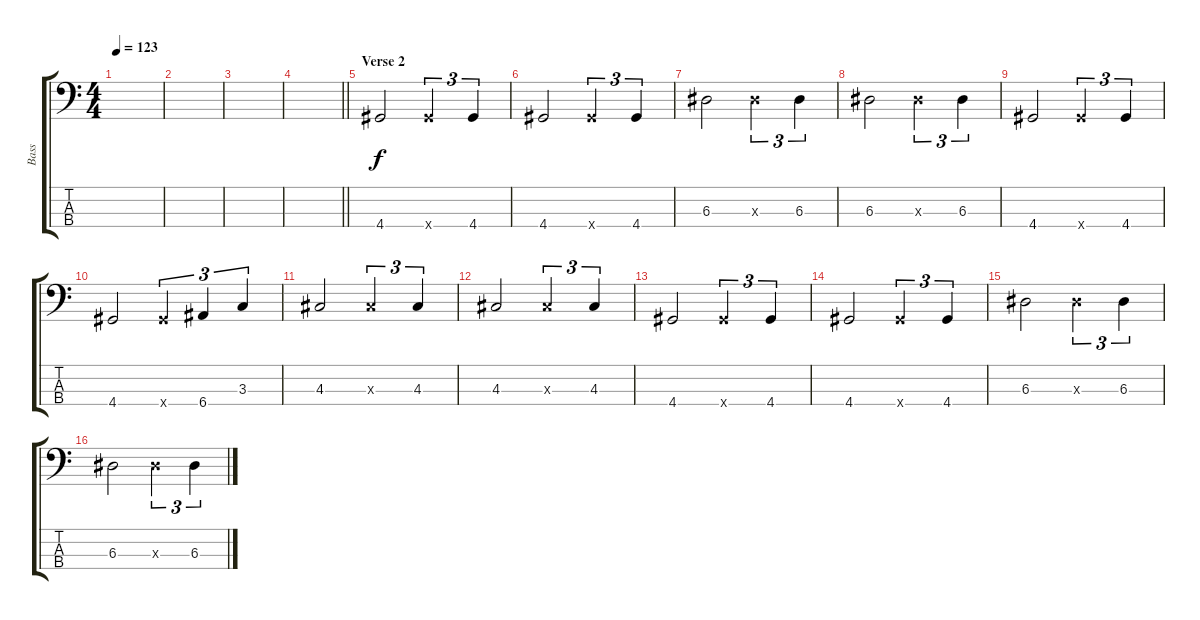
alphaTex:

\track ("Bass" "Bass") {instrument electricbasspick}
\staff {score tabs}
\tuning (G2 D2 A1 E1) {hide}
\ts (4 4)
\tempo 123
\clef f4
\ks c
|
|
|
\barLineRight lightlight
|
\section ("" "Verse 2")
4.4.2 4.4{x}.2{tu (3 2)} 4.4.4{tu (3 2)} |
4.4.2 4.4{x}.2{tu (3 2)} 4.4.4{tu (3 2)} |
6.3.2 6.3{x}.2{tu (3 2)} 6.3.4{tu (3 2)} |
6.3.2 6.3{x}.2{tu (3 2)} 6.3.4{tu (3 2)} |
4.4.2 4.4{x}.2{tu (3 2)} 4.4.4{tu (3 2)} |
4.4.2 4.4{x}.4{tu (3 2)} 6.4.4{tu (3 2)} 3.3.4{tu (3 2)} |
4.3.2 4.3{x}.2{tu (3 2)} 4.3.4{tu (3 2)} |
4.3.2 4.3{x}.2{tu (3 2)} 4.3.4{tu (3 2)} |
4.4.2 4.4{x}.2{tu (3 2)} 4.4.4{tu (3 2)} |
4.4.2 4.4{x}.2{tu (3 2)} 4.4.4{tu (3 2)} |
6.3.2 6.3{x}.2{tu (3 2)} 6.3.4{tu (3 2)} |
6.3.2 6.3{x}.2{tu (3 2)} 6.3.4{tu (3 2)}
